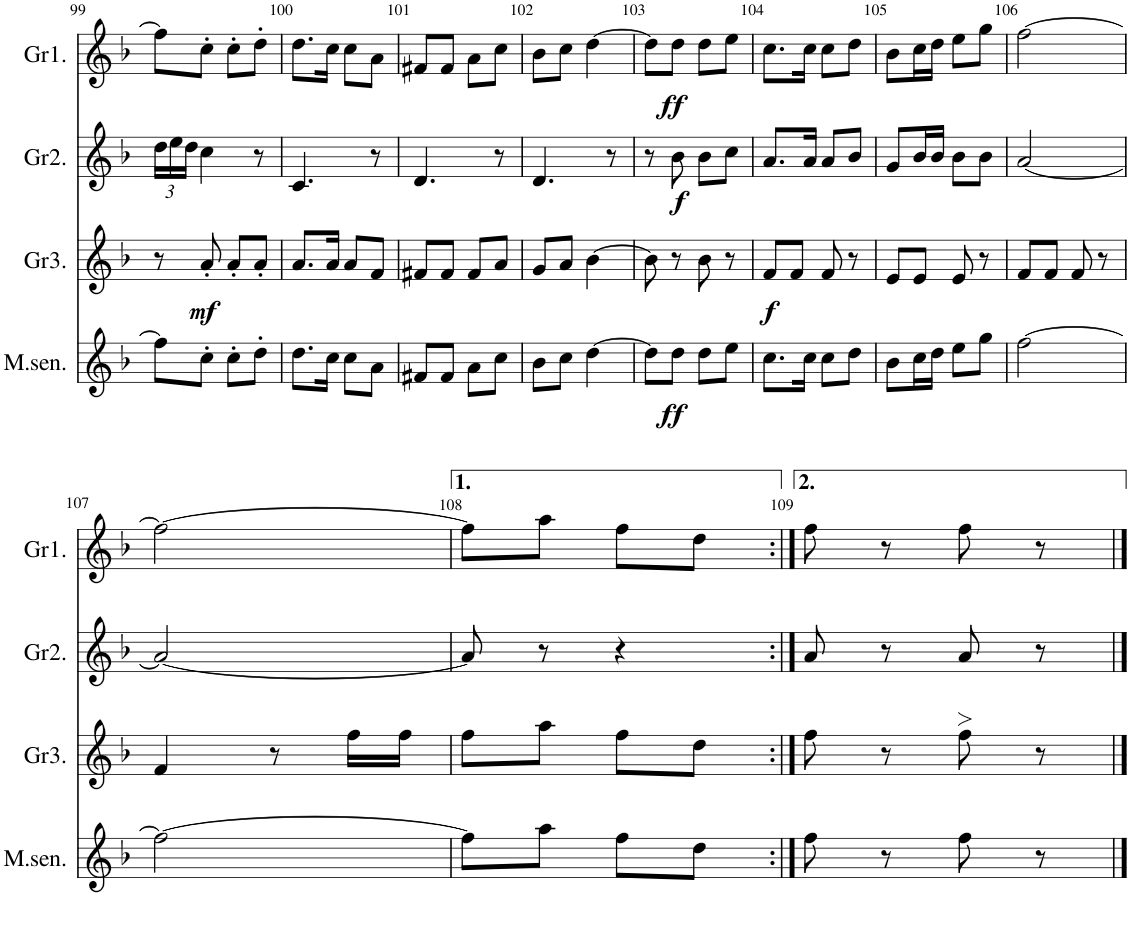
**kern	**dynam	**kern	**dynam	**kern	**dynam	**kern	**dynam
*part4	*part4	*part3	*part3	*part2	*part2	*part1	*part1
*staff4	*staff4	*staff3	*staff3	*staff2	*staff2	*staff1	*staff1
*I"Melodia sencera	*	*I"Gralla3	*	*I"Gralla2	*	*I"Gralla1	*
*I'M.sen.	*	*I'Gr3.	*	*I'Gr2.	*	*I'Gr1.	*
!!LO:PB:g=z
*clefG2	*	*clefG2	*	*clefG2	*	*clefG2	*
*k[b-]	*	*k[b-]	*	*k[b-]	*	*k[b-]	*
*M2/4	*	*M2/4	*	*M2/4	*	*M2/4	*
*	*	*	*	*Xbrackettup	*	*	*
=99	=99	=99	=99	=99	=99	=99	=99
8ff\L]	.	8r	.	24dd\LL	.	8ff\L]	.
.	.	.	.	24ee\	.	.	.
.	.	.	.	24dd\JJ	.	.	.
!	!	!	!LO:DY:b	!	!	!	!
8cc'\J	.	8a'/	mf	4cc\	.	8cc'\J	.
8cc'\L	.	8a'/L	.	.	.	8cc'\L	.
8dd'\J	.	8a'/J	.	8r	.	8dd'\J	.
=100	=100	=100	=100	=100	=100	=100	=100
8.dd\L	.	8.a/L	.	4.c/	.	8.dd\L	.
16cc\Jk	.	16a/Jk	.	.	.	16cc\Jk	.
8cc\L	.	8a/L	.	.	.	8cc\L	.
8a\J	.	8f/J	.	8r	.	8a\J	.
=101	=101	=101	=101	=101	=101	=101	=101
8f#X/L	.	8f#X/L	.	4.d/	.	8f#X/L	.
8f#/J	.	8f#/J	.	.	.	8f#/J	.
8a\L	.	8f#/L	.	.	.	8a\L	.
8cc\J	.	8a/J	.	8r	.	8cc\J	.
=102	=102	=102	=102	=102	=102	=102	=102
8b-\L	.	8g/L	.	4.d/	.	8b-\L	.
8cc\J	.	8a/J	.	.	.	8cc\J	.
[4dd\	.	[4b-\	.	.	.	[4dd\	.
.	.	.	.	8r	.	.	.
=103	=103	=103	=103	=103	=103	=103	=103
8dd\L]	.	8b-\]	.	8r	.	8dd\L]	.
!	!LO:DY:b	!	!	!	!LO:DY:b	!	!LO:DY:b
8dd\J	ff	8r	.	8b-\	f	8dd\J	ff
8dd\L	.	8b-\	.	8b-\L	.	8dd\L	.
8ee\J	.	8r	.	8cc\J	.	8ee\J	.
=104	=104	=104	=104	=104	=104	=104	=104
!	!	!	!LO:DY:b	!	!	!	!
8.cc\L	.	8f/L	f	8.a/L	.	8.cc\L	.
.	.	8f/J	.	.	.	.	.
16cc\Jk	.	.	.	16a/Jk	.	16cc\Jk	.
8cc\L	.	8f/	.	8a/L	.	8cc\L	.
8dd\J	.	8r	.	8b-/J	.	8dd\J	.
=105	=105	=105	=105	=105	=105	=105	=105
8b-\L	.	8e/L	.	8g/L	.	8b-\L	.
16cc\L	.	8e/J	.	16b-/L	.	16cc\L	.
16dd\JJ	.	.	.	16b-/JJ	.	16dd\JJ	.
8ee\L	.	8e/	.	8b-\L	.	8ee\L	.
8gg\J	.	8r	.	8b-\J	.	8gg\J	.
=106	=106	=106	=106	=106	=106	=106	=106
[2ff\	.	8f/L	.	[2a/	.	[2ff\	.
.	.	8f/J	.	.	.	.	.
.	.	8f/	.	.	.	.	.
.	.	8r	.	.	.	.	.
!!LO:LB:g=z
=107	=107	=107	=107	=107	=107	=107	=107
2ff\_	.	4f/	.	2a/_	.	2ff\_	.
.	.	8r	.	.	.	.	.
.	.	16ff\LL	.	.	.	.	.
.	.	16ff\JJ	.	.	.	.	.
=108	=108	=108	=108	=108	=108	=108	=108
8ff\L]	.	8ff\L	.	8a/]	.	8ff\L]	.
8aa\J	.	8aa\J	.	8r	.	8aa\J	.
8ff\L	.	8ff\L	.	4r	.	8ff\L	.
8dd\J	.	8dd\J	.	.	.	8dd\J	.
=109:|!	=109:|!	=109:|!	=109:|!	=109:|!	=109:|!	=109:|!	=109:|!
8ff\	.	8ff\	.	8a/	.	8ff\	.
8r	.	8r	.	8r	.	8r	.
8ff\	.	8ff>\	.	8a/	.	8ff\	.
8r	.	8r	.	8r	.	8r	.
==	==	==	==	==	==	==	==
*-	*-	*-	*-	*-	*-	*-	*-
